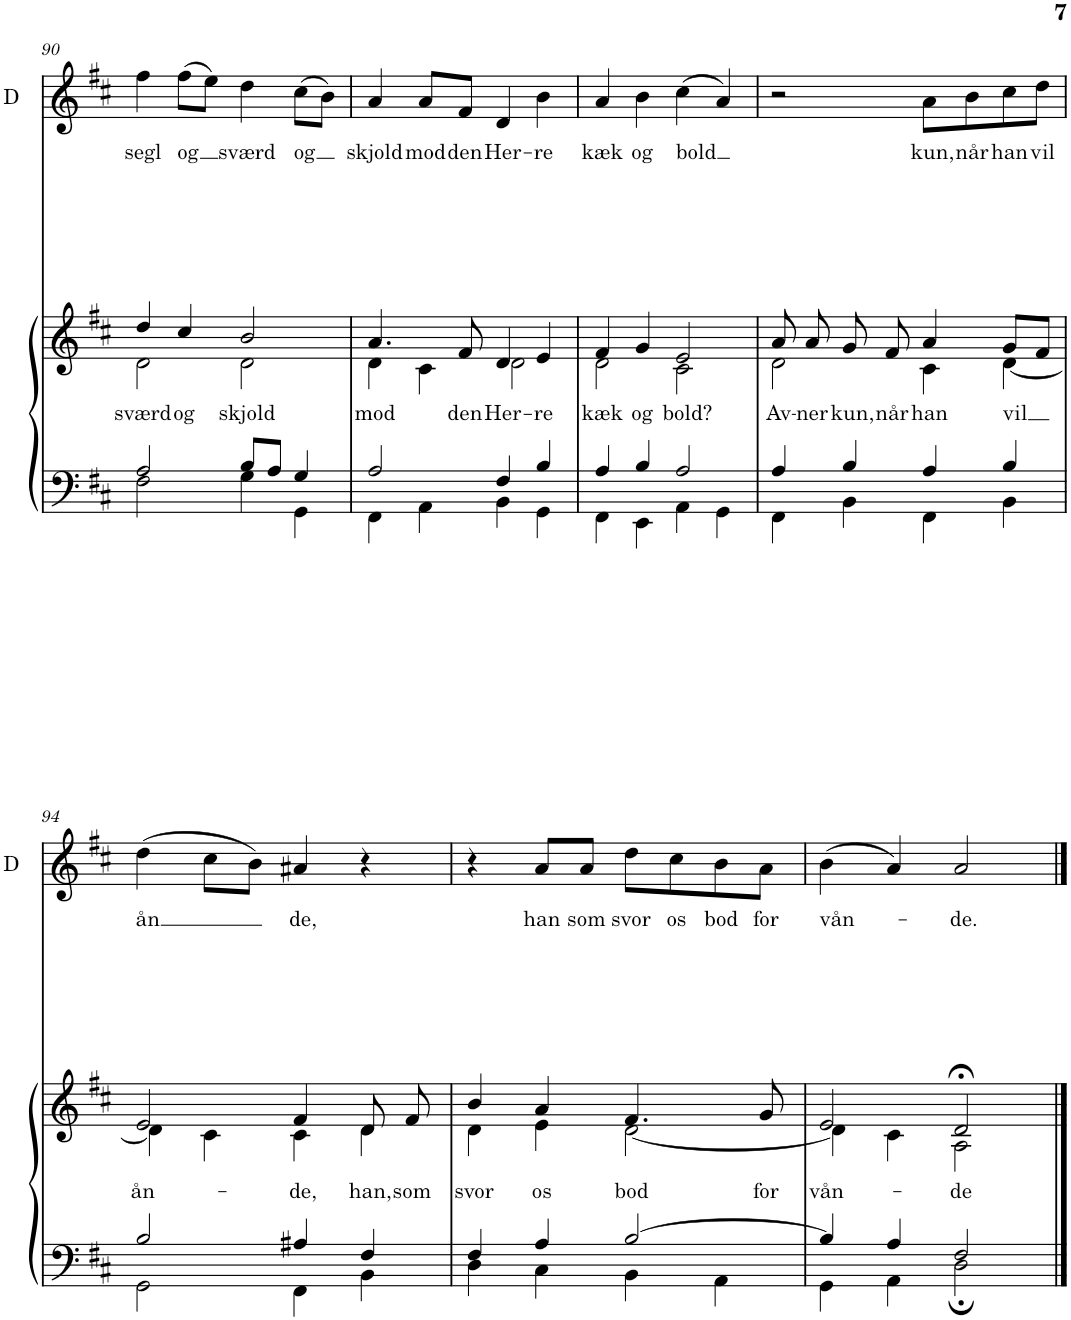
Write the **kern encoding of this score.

**kern	**kern	**text	**kern	**text
*part2	*part2	*part2	*part1	*part1
*staff3	*staff2	*staff2	*staff1	*staff1
*I"Piano	*	*	*I"Diskant	*
*I'Pno	*	*	*I'D	*
!!LO:PB:g=z
*clefF4	*clefG2	*	*clefG2	*
*k[f#c#]	*k[f#c#]	*	*k[f#c#]	*
*M4/4	*M4/4	*	*M4/4	*
=90	=90	=90	=90	=90
*^	*	*	*	*
!	!	!	!LO:LY:b	!	!LO:LY:b
*	*	*^	*	*	*
2A/	2F#\	4dd/	2d\	sværd	4ff#\	segl
!	!	!	!	!LO:LY:b	!	!LO:LY:b
.	.	4cc#/	.	og	(8ff#\L	og
.	.	.	.	.	8ee\J)	.
!	!	!	!	!LO:LY:b	!	!LO:LY:b
8B/L	4G\	2b/	2d\	skjold	4dd\	sværd
8A/J	.	.	.	.	.	.
!	!	!	!	!	!	!LO:LY:b
4G/	4GG\	.	.	.	(8cc#\L	og
.	.	.	.	.	8b\J)	.
=91	=91	=91	=91	=91	=91	=91
!	!	!	!	!LO:LY:b	!	!LO:LY:b
2A/	4FF#\	4.a/	4d\	mod	4a/	skjold
!	!	!	!	!	!	!LO:LY:b
.	4AA\	.	4c#\	.	8a/L	mod
!	!	!	!	!LO:LY:b	!	!LO:LY:b
.	.	8f#/	.	den	8f#/J	den
!	!	!	!	!LO:LY:b	!	!LO:LY:b
4F#/	4BB\	4d/	2d\	Her-	4d/	Her-
!	!	!	!	!LO:LY:b	!	!LO:LY:b
4B/	4GG\	4e/	.	-re	4b\	-re
=92	=92	=92	=92	=92	=92	=92
!	!	!	!	!LO:LY:b	!	!LO:LY:b
4A/	4FF#\	4f#/	2d\	kæk	4a/	kæk
!	!	!	!	!LO:LY:b	!	!LO:LY:b
4B/	4EE\	4g/	.	og	4b\	og
!	!	!	!	!LO:LY:b	!	!LO:LY:b
2A/	4AA\	2e/	2c#\	bold?	(4cc#\	bold
.	4GG\	.	.	.	4a/)	.
=93	=93	=93	=93	=93	=93	=93
!	!	!	!	!LO:LY:b	!	!
4A/	4FF#\	8a/	2d\	Av-	2r	.
!	!	!	!	!LO:LY:b	!	!
.	.	8a/	.	-ner	.	.
!	!	!	!	!LO:LY:b	!	!
4B/	4BB\	8g/	.	kun,	.	.
!	!	!	!	!LO:LY:b	!	!
.	.	8f#/	.	når	.	.
!	!	!	!	!LO:LY:b	!	!LO:LY:b
4A/	4FF#\	4a/	4c#\	han	8a\L	kun,
!	!	!	!	!	!	!LO:LY:b
.	.	.	.	.	8b\	når
!	!	!	!	!LO:LY:b	!	!LO:LY:b
4B/	4BB\	8g/L	[4d\	vil	8cc#\	han
!	!	!	!	!	!	!LO:LY:b
.	.	8f#/J	.	.	8dd\J	vil
!!LO:LB:g=z
=94	=94	=94	=94	=94	=94	=94
!	!	!	!	!LO:LY:b	!	!LO:LY:b
2B/	2GG\	2e/	4d\]	ån-	(4dd\	ån
.	.	.	4c#\	.	8cc#\L	.
.	.	.	.	.	8b\J)	.
!	!	!	!	!LO:LY:b	!	!LO:LY:b
4A#X/	4FF#\	4f#/	4c#\	-de,	4a#X/	de,
!	!	!	!	!LO:LY:b	!	!
4F#/	4BB\	8d/	4d\	han,	4r	.
!	!	!	!	!LO:LY:b	!	!
.	.	8f#/	.	som	.	.
=95	=95	=95	=95	=95	=95	=95
!	!	!	!	!LO:LY:b	!	!
4F#/	4D\	4b/	4d\	svor	4r	.
!	!	!	!	!LO:LY:b	!	!LO:LY:b
4A/	4C#\	4a/	4e\	os	8a/L	han
!	!	!	!	!	!	!LO:LY:b
.	.	.	.	.	8a/J	som
!	!	!	!	!LO:LY:b	!	!LO:LY:b
[2B/	4BB\	4.f#/	[2d\	bod	8dd\L	svor
!	!	!	!	!	!	!LO:LY:b
.	.	.	.	.	8cc#\	os
!	!	!	!	!	!	!LO:LY:b
.	4AA\	.	.	.	8b\	bod
!	!	!	!	!LO:LY:b	!	!LO:LY:b
.	.	8g/	.	for	8a\J	for
=96	=96	=96	=96	=96	=96	=96
!	!	!	!	!LO:LY:b	!	!LO:LY:b
4B/]	4GG\	2e/	4d\]	vån-	(4b\	vån-
4A/	4AA\	.	4c#\	.	4a/)	.
!	!	!	!	!LO:LY:b	!	!LO:LY:b
2F#/	2D;\	2d;</	2A\	-de	2a/	-de.
*v	*v	*	*	*	*	*
*	*v	*v	*	*	*
==	==	==	==	==
*-	*-	*-	*-	*-
